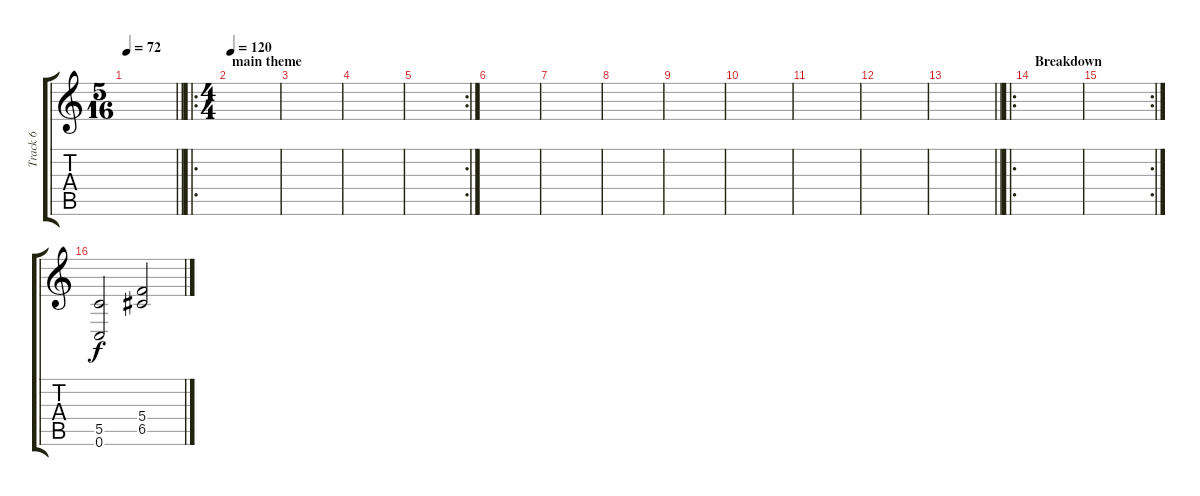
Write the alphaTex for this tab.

\track ("Track 6" "Track 6") {instrument distortionguitar}
\staff {score tabs}
\tuning (D4 A3 F3 C3 G2 C2) {hide}
\ts (5 16)
\tempo 72
\clef g2
\barLineRight lightlight
\ks c
|
\ro
\ts (4 4)
\section ("" "main theme")
\tempo 120
|
|
|
\rc 2
|
|
|
|
|
|
|
|
\barLineRight lightlight
|
\ro
\section ("" "Breakdown")
|
\rc 2
|
(5.5 0.6).2 (5.4 6.5).2
